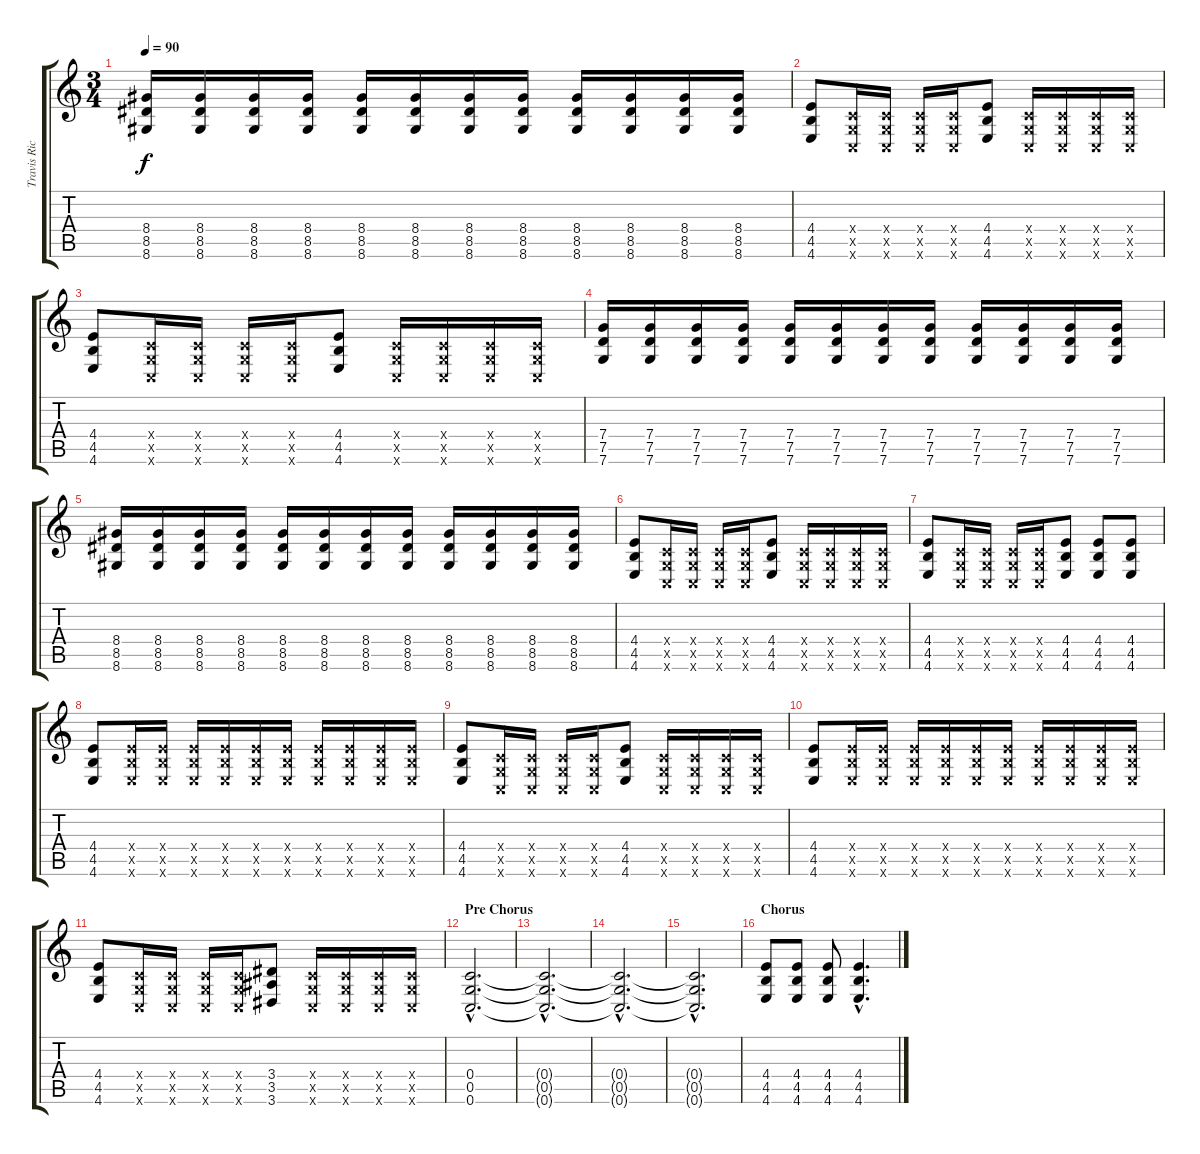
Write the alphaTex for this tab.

\track ("Travis Richter (Guitar)" "Travis Ric") {instrument distortionguitar}
\staff {score tabs}
\tuning (D4 A3 F3 C3 G2 C2) {hide}
\ts (3 4)
\tempo 90
\clef g2
\ks c
(8.4 8.5 8.6).16{dy f} (8.4 8.5 8.6).16 (8.4 8.5 8.6).16 (8.4 8.5 8.6).16 (8.4 8.5 8.6).16 (8.4 8.5 8.6).16 (8.4 8.5 8.6).16 (8.4 8.5 8.6).16 (8.4 8.5 8.6).16 (8.4 8.5 8.6).16 (8.4 8.5 8.6).16 (8.4 8.5 8.6).16 |
(4.4 4.5 4.6).8 (0.4{x} 0.5{x} 0.6{x}).16 (0.4{x} 0.5{x} 0.6{x}).16 (0.4{x} 0.5{x} 0.6{x}).16 (0.4{x} 0.5{x} 0.6{x}).16 (4.4 4.5 4.6).8 (0.4{x} 0.5{x} 0.6{x}).16 (0.4{x} 0.5{x} 0.6{x}).16 (0.4{x} 0.5{x} 0.6{x}).16 (0.4{x} 0.5{x} 0.6{x}).16 |
(4.4 4.5 4.6).8 (0.4{x} 0.5{x} 0.6{x}).16 (0.4{x} 0.5{x} 0.6{x}).16 (0.4{x} 0.5{x} 0.6{x}).16 (0.4{x} 0.5{x} 0.6{x}).16 (4.4 4.5 4.6).8 (0.4{x} 0.5{x} 0.6{x}).16 (0.4{x} 0.5{x} 0.6{x}).16 (0.4{x} 0.5{x} 0.6{x}).16 (0.4{x} 0.5{x} 0.6{x}).16 |
(7.4 7.5 7.6).16 (7.4 7.5 7.6).16 (7.4 7.5 7.6).16 (7.4 7.5 7.6).16 (7.4 7.5 7.6).16 (7.4 7.5 7.6).16 (7.4 7.5 7.6).16 (7.4 7.5 7.6).16 (7.4 7.5 7.6).16 (7.4 7.5 7.6).16 (7.4 7.5 7.6).16 (7.4 7.5 7.6).16 |
(8.4 8.5 8.6).16 (8.4 8.5 8.6).16 (8.4 8.5 8.6).16 (8.4 8.5 8.6).16 (8.4 8.5 8.6).16 (8.4 8.5 8.6).16 (8.4 8.5 8.6).16 (8.4 8.5 8.6).16 (8.4 8.5 8.6).16 (8.4 8.5 8.6).16 (8.4 8.5 8.6).16 (8.4 8.5 8.6).16 |
(4.4 4.5 4.6).8 (0.4{x} 0.5{x} 0.6{x}).16 (0.4{x} 0.5{x} 0.6{x}).16 (0.4{x} 0.5{x} 0.6{x}).16 (0.4{x} 0.5{x} 0.6{x}).16 (4.4 4.5 4.6).8 (0.4{x} 0.5{x} 0.6{x}).16 (0.4{x} 0.5{x} 0.6{x}).16 (0.4{x} 0.5{x} 0.6{x}).16 (0.4{x} 0.5{x} 0.6{x}).16 |
(4.4 4.5 4.6).8 (0.4{x} 0.5{x} 0.6{x}).16 (0.4{x} 0.5{x} 0.6{x}).16 (0.4{x} 0.5{x} 0.6{x}).16 (0.4{x} 0.5{x} 0.6{x}).16 (4.4 4.5 4.6).8 (4.4 4.5 4.6).8 (4.4 4.5 4.6).8 |
(4.4 4.5 4.6).8 (4.4{x} 4.5{x} 4.6{x}).16 (4.4{x} 4.5{x} 4.6{x}).16 (4.4{x} 4.5{x} 4.6{x}).16 (4.4{x} 4.5{x} 4.6{x}).16 (4.4{x} 4.5{x} 4.6{x}).16 (4.4{x} 4.5{x} 4.6{x}).16 (4.4{x} 4.5{x} 4.6{x}).16 (4.4{x} 4.5{x} 4.6{x}).16 (4.4{x} 4.5{x} 4.6{x}).16 (4.4{x} 4.5{x} 4.6{x}).16 |
(4.4 4.5 4.6).8 (0.4{x} 0.5{x} 0.6{x}).16 (0.4{x} 0.5{x} 0.6{x}).16 (0.4{x} 0.5{x} 0.6{x}).16 (0.4{x} 0.5{x} 0.6{x}).16 (4.4 4.5 4.6).8 (0.4{x} 0.5{x} 0.6{x}).16 (0.4{x} 0.5{x} 0.6{x}).16 (0.4{x} 0.5{x} 0.6{x}).16 (0.4{x} 0.5{x} 0.6{x}).16 |
(4.4 4.5 4.6).8 (4.4{x} 4.5{x} 4.6{x}).16 (4.4{x} 4.5{x} 4.6{x}).16 (4.4{x} 4.5{x} 4.6{x}).16 (4.4{x} 4.5{x} 4.6{x}).16 (4.4{x} 4.5{x} 4.6{x}).16 (4.4{x} 4.5{x} 4.6{x}).16 (4.4{x} 4.5{x} 4.6{x}).16 (4.4{x} 4.5{x} 4.6{x}).16 (4.4{x} 4.5{x} 4.6{x}).16 (4.4{x} 4.5{x} 4.6{x}).16 |
(4.4 4.5 4.6).8 (0.4{x} 0.5{x} 0.6{x}).16 (0.4{x} 0.5{x} 0.6{x}).16 (0.4{x} 0.5{x} 0.6{x}).16 (0.4{x} 0.5{x} 0.6{x}).16 (3.4 3.5 3.6).8 (0.4{x} 0.5{x} 0.6{x}).16 (0.4{x} 0.5{x} 0.6{x}).16 (0.4{x} 0.5{x} 0.6{x}).16 (0.4{x} 0.5{x} 0.6{x}).16 |
\section ("" "Pre Chorus")
(0.4{hac} 0.5{hac} 0.6{hac}).2{d} |
(0.4{hac t} 0.5{hac t} 0.6{hac t}).2{d} |
(0.4{hac t} 0.5{hac t} 0.6{hac t}).2{d} |
(0.4{hac t} 0.5{hac t} 0.6{hac t}).2{d} |
\section ("" "Chorus")
(4.4 4.5 4.6).8 (4.4 4.5 4.6).8 (4.4 4.5 4.6).8 (4.4{hac} 4.5{hac} 4.6{hac}).4{d}
